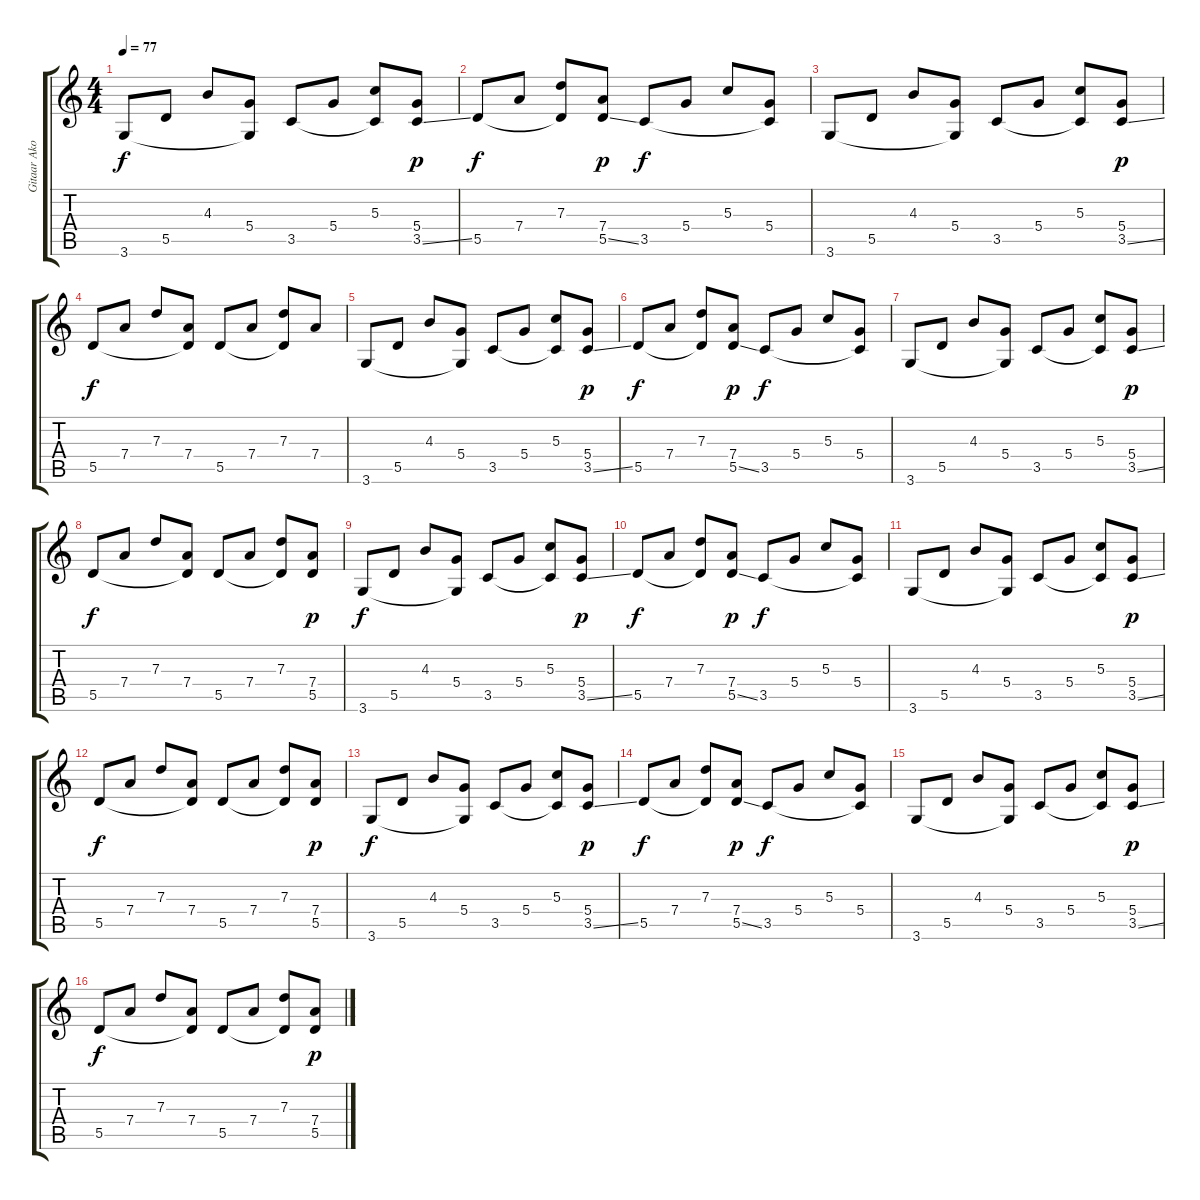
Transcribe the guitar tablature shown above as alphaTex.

\track ("Gitaar Akoestisch" "Gitaar Ako") {instrument acousticguitarsteel}
\staff {score tabs}
\tuning (E4 B3 G3 D3 A2 E2) {hide}
\ts (4 4)
\tempo 77
\clef g2
\ks c
3.6.8{dy f instrument acousticguitarsteel} 5.5.8 4.3.8 (5.4 3.6{t}).8 3.5.8 5.4.8 (5.3 3.5{t}).8 (5.4 3.5{ss}).8{dy p} |
5.5.8{dy f} 7.4.8 (7.3 5.5{t}).8 (7.4 5.5{ss}).8{dy p} 3.5.8{dy f} 5.4.8 5.3.8 (5.4 3.5{t}).8 |
3.6.8 5.5.8 4.3.8 (5.4 3.6{t}).8 3.5.8 5.4.8 (5.3 3.5{t}).8 (5.4 3.5{ss}).8{dy p} |
5.5.8{dy f} 7.4.8 7.3.8 (7.4 5.5{t}).8 5.5.8 7.4.8 (7.3 5.5{t}).8 7.4.8 |
3.6.8 5.5.8 4.3.8 (5.4 3.6{t}).8 3.5.8 5.4.8 (5.3 3.5{t}).8 (5.4 3.5{ss}).8{dy p} |
5.5.8{dy f} 7.4.8 (7.3 5.5{t}).8 (7.4 5.5{ss}).8{dy p} 3.5.8{dy f} 5.4.8 5.3.8 (5.4 3.5{t}).8 |
3.6.8 5.5.8 4.3.8 (5.4 3.6{t}).8 3.5.8 5.4.8 (5.3 3.5{t}).8 (5.4 3.5{ss}).8{dy p} |
5.5.8{dy f} 7.4.8 7.3.8 (7.4 5.5{t}).8 5.5.8 7.4.8 (7.3 5.5{t}).8 (7.4 5.5).8{dy p} |
3.6.8{dy f} 5.5.8 4.3.8 (5.4 3.6{t}).8 3.5.8 5.4.8 (5.3 3.5{t}).8 (5.4 3.5{ss}).8{dy p} |
5.5.8{dy f} 7.4.8 (7.3 5.5{t}).8 (7.4 5.5{ss}).8{dy p} 3.5.8{dy f} 5.4.8 5.3.8 (5.4 3.5{t}).8 |
3.6.8 5.5.8 4.3.8 (5.4 3.6{t}).8 3.5.8 5.4.8 (5.3 3.5{t}).8 (5.4 3.5{ss}).8{dy p} |
5.5.8{dy f} 7.4.8 7.3.8 (7.4 5.5{t}).8 5.5.8 7.4.8 (7.3 5.5{t}).8 (7.4 5.5).8{dy p} |
3.6.8{dy f} 5.5.8 4.3.8 (5.4 3.6{t}).8 3.5.8 5.4.8 (5.3 3.5{t}).8 (5.4 3.5{ss}).8{dy p} |
5.5.8{dy f} 7.4.8 (7.3 5.5{t}).8 (7.4 5.5{ss}).8{dy p} 3.5.8{dy f} 5.4.8 5.3.8 (5.4 3.5{t}).8 |
3.6.8 5.5.8 4.3.8 (5.4 3.6{t}).8 3.5.8 5.4.8 (5.3 3.5{t}).8 (5.4 3.5{ss}).8{dy p} |
5.5.8{dy f} 7.4.8 7.3.8 (7.4 5.5{t}).8 5.5.8 7.4.8 (7.3 5.5{t}).8 (7.4 5.5).8{dy p}
